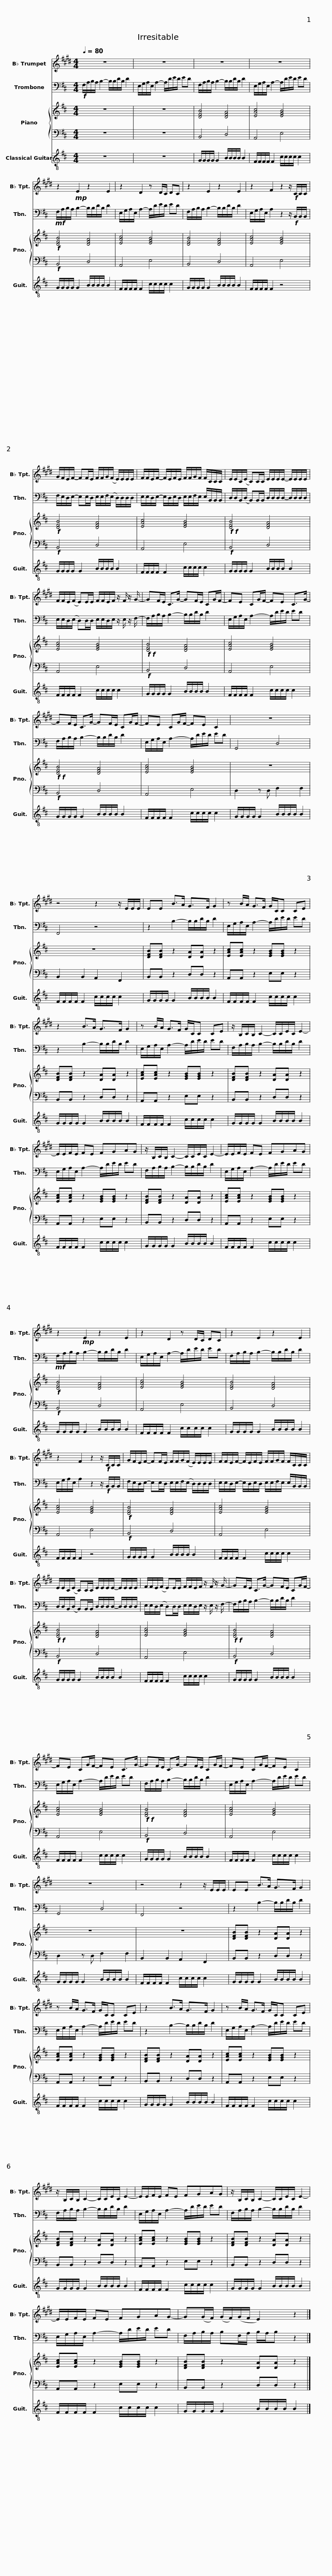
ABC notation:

X:1
%%score 1 2 { 3 | 4 } 5
L:1/8
Q:1/4=80
M:4/4
I:linebreak $
K:D
V:1 treble transpose=-2
V:2 bass
V:3 treble
V:4 bass
V:5 treble-8
V:1
[K:E] z8 | z8 | z8 |$ z8 | z2!mp! E2 z2 E2 | %5
 z2 D2 z D/C/ DC |$ z2 E2 z2 E2 | z2 F2 z2 z/!f! C/C/C/ | G/F/E/F/- FF/E/ F/F/G/(F/ E/)E/E/E/ |$ F/F/E/F/- F/E/F/E/ F/F/G/F/ F/C/C/C/ | %10
 E/E/C/(E/ C)C/C/ E/E/E/E/- E/E/E/E/ |$ F/F/E/(F/ E)E/E/ F/F/E/F/ z/ F/ z/ G/- | GF/E/ C>G- GF/E/ CG/F/- |$ FE CG/F/- FE C>G- | GF/E/ C>G- GF/E/ CG/F/- |$ %15
 FE CG/F/- FE C2 | z8 | z4 z2 z/ E/E/E/ |$ EE B>A G>F G2 | z B/A/ G>F G/C/C CE | %20
 z2 B>A G>F G2 |$ z B/A/ G>F G/C/C CE | z/ B,/C/B,/ C2- C/C/E/C/ E2- | E/E/F/E/ FE FGAG |$ z/ B,/C/B,/ C2- C/C/E/C/ E2- | %25
 E/E/F/E/ FE FGAG | z2!mp! E2 z2 E2 |$ z2 D2 z D/C/ DC | z2 E2 z2 E2 | z2 F2 z2 z/!f! C/C/C/ |$ %30
 G/F/E/F/- FF/E/ F/F/G/(F/ E/)E/E/E/ | F/F/E/F/- F/E/F/E/ F/F/G/F/ F/C/C/C/ |$ E/E/C/(E/ C)C/C/ E/E/E/E/- E/E/E/E/ | F/F/E/(F/ E)E/E/ F/F/E/F/ z/ F/ z/ G/- |$ GF/E/ C>G- GF/E/ CG/F/- | %35
 FE CG/F/- FE C>G- | GF/E/ C>G- GF/E/ CG/F/- |$ FE CG/F/- FE C2 | z8 | z4 z2 z/ E/E/E/ |$ %40
 EE B>A G>F G2 | z B/A/ G>F G/C/C CE | z2 B>A G>F G2 |$ z B/A/ G>F G/C/C CE | z/ B,/C/B,/ C2- C/C/E/C/ E2- | %45
 E/E/F/E/ FE FGAG |$ z/ B,/C/B,/ C2- C/C/E/C/ E2- | E/E/F/E/ FE FGAG- | G(G/F/) (G/F/)(G/F/ E2) z2 |] %49
V:2
!f! F,/A,/B,/A,/ B,2- B,/B,/D/B,/ D2 | E,/G,/A,/E,/ A,2- A,/D/E/D/ ED | F,/A,/B,/A,/ B,2- B,/B,/D/B,/ D2 |$ E,/G,/A,/E,/ A,2- A,/D/E/D/ ED |!mf! F,/A,/B,/A,/ B,2- B,/B,/D/B,/ D2 | %5
 E,/G,/A,/E,/ A,2- A,/D/E/D/ ED |$ F,/A,/B,/A,/ B,2- B,/B,/D/B,/ D2 | E,/G,/A,/E,/ A,2 z2 z/!f! B,,/B,,/B,,/ | F,/E,/D,/E,/- E,E,/D,/ E,/E,/F,/(E,/ D,/)D,/D,/D,/ |$ E,/E,/D,/E,/- E,/D,/E,/D,/ E,/E,/F,/E,/ E,/B,,/B,,/B,,/ | %10
 D,/D,/B,,/(D,/ B,,)B,,/B,,/ D,/D,/D,/D,/- D,/D,/D,/D,/ |$ E,/E,/D,/(E,/ D,)D,/D,/ E,/E,/D,/E,/ z/ E,/ z/ F,/- | F,/A,/B,/A,/ B,2- B,/B,/D/B,/ D2 |$ E,/G,/A,/E,/ A,2- A,/D/E/D/ ED | F,/A,/B,/A,/ B,2- B,/B,/D/B,/ D2 |$ %15
 E,/G,/A,/E,/ A,2- A,/D/E/D/ ED | G,,4 D,4 | F,,4 z4 |$ z2 B,2- B,/B,/D/B,/ D2 | E,/G,/A,/E,/ A,2- A,/D/E/D/ ED | %20
 z2 B,2- B,/B,/D/B,/ D2 |$ E,/G,/A,/E,/ A,2- A,/D/E/D/ ED | F,/A,/B,/A,/ B,2- B,/B,/D/B,/ D2 | E,/G,/A,/E,/ A,2- A,/D/E/D/ ED |$ F,/A,/B,/A,/ B,2- B,/B,/D/B,/ D2 | %25
 E,/G,/A,/E,/ A,2- A,/D/E/D/ ED |!mf! F,/A,/B,/A,/ B,2- B,/B,/D/B,/ D2 |$ E,/G,/A,/E,/ A,2- A,/D/E/D/ ED | F,/A,/B,/A,/ B,2- B,/B,/D/B,/ D2 | E,/G,/A,/E,/ A,2 z2 z/!f! B,,/B,,/B,,/ |$ %30
 F,/E,/D,/E,/- E,E,/D,/ E,/E,/F,/(E,/ D,/)D,/D,/D,/ | E,/E,/D,/E,/- E,/D,/E,/D,/ E,/E,/F,/E,/ E,/B,,/B,,/B,,/ |$ D,/D,/B,,/(D,/ B,,)B,,/B,,/ D,/D,/D,/D,/- D,/D,/D,/D,/ | E,/E,/D,/(E,/ D,)D,/D,/ E,/E,/D,/E,/ z/ E,/ z/ F,/- |$ F,/A,/B,/A,/ B,2- B,/B,/D/B,/ D2 | %35
 E,/G,/A,/E,/ A,2- A,/D/E/D/ ED | F,/A,/B,/A,/ B,2- B,/B,/D/B,/ D2 |$ E,/G,/A,/E,/ A,2- A,/D/E/D/ ED | G,,4 D,4 | F,,4 z4 |$ %40
 z2 B,2- B,/B,/D/B,/ D2 | E,/G,/A,/E,/ A,2- A,/D/E/D/ ED | z2 B,2- B,/B,/D/B,/ D2 |$ E,/G,/A,/E,/ A,2- A,/D/E/D/ ED | F,/A,/B,/A,/ B,2- B,/B,/D/B,/ D2 | %45
 E,/G,/A,/E,/ A,2- A,/D/E/D/ ED |$ F,/A,/B,/A,/ B,2- B,/B,/D/B,/ D2 | E,/G,/A,/E,/ A,2- A,/D/E/D/ ED | F,/A,/B,/A,/ B,F,/A,/ B,/A,/B, z2 |] %49
V:3
 z8 | z8 | [DFB]4 [DFA]4 |$ [EAc]4 [EGB]4 |!f! [DFB]4 [DFA]4 | %5
 [EAc]4 [EGB]4 |$ [DFB]4 [DFA]4 | [EAc]4 [EGB]4 |!f! [DFB]4 [DFA]4 |$ [EAc]4 [EGB]4 | %10
!f!!f! [DFB]4 [DFA]4 |$ [EAc]4 [EGB]4 |!f!!f! [DFB]4 [DFA]4 |$ [EAc]4 [EGB]4 |!f!!f! [DFB]4 [DFA]4 |$ %15
 [EAc]4 [EGB]4 | z8 | z8 |$ [DFB][DFB] z2 [DA][DA] z2 | [EAc][EAc] z2 [EGB][EGB] z2 | %20
 [DFB][DFB] z2 [DA][DA] z2 |$ [EAc][EAc] z2 [EGB][EGB] z2 | [DFB][DFB] z2 [DA][DA] z2 | [EAc][EAc] z2 [EGB][EGB] z2 |$ [DFB][DFB] z2 [DA][DA] z2 | %25
 [EAc][EAc] z2 [EGB][EGB] z2 |!f! [DFB]4 [DFA]4 |$ [EAc]4 [EGB]4 | [DFB]4 [DFA]4 | [EAc]4 [EGB]4 |$ %30
!f! [DFB]4 [DFA]4 | [EAc]4 [EGB]4 |$!f!!f! [DFB]4 [DFA]4 | [EAc]4 [EGB]4 |$!f!!f! [DFB]4 [DFA]4 | %35
 [EAc]4 [EGB]4 |!f!!f! [DFB]4 [DFA]4 |$ [EAc]4 [EGB]4 | z8 | z8 |$ %40
 [DFB][DFB] z2 [DA][DA] z2 | [EAc][EAc] z2 [EGB][EGB] z2 | [DFB][DFB] z2 [DA][DA] z2 |$ [EAc][EAc] z2 [EGB][EGB] z2 | [DFB][DFB] z2 [DA][DA] z2 | %45
 [EAc][EAc] z2 [EGB][EGB] z2 |$ [DFB][DFB] z2 [DA][DA] z2 | [EAc][EAc] z2 [EGB][EGB] z2 | [DFB][DFB] z2 [DA][DA] z2 |] %49
V:4
 z8 | z8 | B,,4 D,4 |$ A,,4 E,4 |!f! B,,4 D,4 | %5
 A,,4 E,4 |$ B,,4 D,4 | A,,4 E,4 |!f! B,,4 D,4 |$ A,,4 E,4 | %10
!f! B,,4 D,4 |$ A,,4 E,4 |!f! B,,4 D,4 |$ A,,4 E,4 |!f! B,,4 D,4 |$ %15
 A,,4 E,4 | D,2 z D, F,2 F,2 | B,,2 B,,2 A,,2 F,,2 |$ B,,B,, z2 D,D, z2 | A,,A,, z2 E,E, z2 | %20
 B,,B,, z2 D,D, z2 |$ A,,A,, z2 E,E, z2 | B,,B,, z2 D,D, z2 | A,,A,, z2 E,E, z2 |$ B,,B,, z2 D,D, z2 | %25
 A,,A,, z2 E,E, z2 |!f! B,,4 D,4 |$ A,,4 E,4 | B,,4 D,4 | A,,4 E,4 |$ %30
!f! B,,4 D,4 | A,,4 E,4 |$!f! B,,4 D,4 | A,,4 E,4 |$!f! B,,4 D,4 | %35
 A,,4 E,4 |!f! B,,4 D,4 |$ A,,4 E,4 | D,2 z D, F,2 F,2 | B,,2 B,,2 A,,2 F,,2 |$ %40
 B,,B,, z2 D,D, z2 | A,,A,, z2 E,E, z2 | B,,B,, z2 D,D, z2 |$ A,,A,, z2 E,E, z2 | B,,B,, z2 D,D, z2 | %45
 A,,A,, z2 E,E, z2 |$ B,,B,, z2 D,D, z2 | A,,A,, z2 E,E, z2 | B,,B,, z2 D,D, z2 |] %49
V:5
 z8 | z8 | G/G/G/G/ G2 B/B/B/B/ B2 |$ F/F/F/F/ F2 c/c/c/c/ c2 | G/G/G/G/ G2 B/B/B/B/ B2 | %5
 F/F/F/F/ F2 c/c/c/c/ c2 |$ G/G/G/G/ G2 B/B/B/B/ B2 | F/F/F/F/ F2 z4 | G/G/G/G/ G2 B/B/B/B/ B2 |$ F/F/F/F/ F2 c/c/c/c/ c2 | %10
 G/G/G/G/ G2 B/B/B/B/ B2 |$ F/F/F/F/ F2 c/c/c/c/ c2 | G/G/G/G/ G2 B/B/B/B/ B2 |$ F/F/F/F/ F2 c/c/c/c/ c2 | G/G/G/G/ G2 B/B/B/B/ B2 |$ %15
 F/F/F/F/ F2 c/c/c/c/ c2 | G/G/G/G/ G2 B/B/B/B/ B2 | F/F/F/F/ F2 c/c/c/c/ c2 |$ G/G/G/G/ G2 B/B/B/B/ B2 | F/F/F/F/ F2 c/c/c/c/ c2 | %20
 G/G/G/G/ G2 B/B/B/B/ B2 |$ F/F/F/F/ F2 c/c/c/c/ c2 | G/G/G/G/ G2 B/B/B/B/ B2 | F/F/F/F/ F2 c/c/c/c/ c2 |$ G/G/G/G/ G2 B/B/B/B/ B2 | %25
 F/F/F/F/ F2 c/c/c/c/ c2 | G/G/G/G/ G2 B/B/B/B/ B2 |$ F/F/F/F/ F2 c/c/c/c/ c2 | G/G/G/G/ G2 B/B/B/B/ B2 | F/F/F/F/ F2 z4 |$ %30
 G/G/G/G/ G2 B/B/B/B/ B2 | F/F/F/F/ F2 c/c/c/c/ c2 |$ G/G/G/G/ G2 B/B/B/B/ B2 | F/F/F/F/ F2 c/c/c/c/ c2 |$ G/G/G/G/ G2 B/B/B/B/ B2 | %35
 F/F/F/F/ F2 c/c/c/c/ c2 | G/G/G/G/ G2 B/B/B/B/ B2 |$ F/F/F/F/ F2 c/c/c/c/ c2 | G/G/G/G/ G2 B/B/B/B/ B2 | F/F/F/F/ F2 c/c/c/c/ c2 |$ %40
 G/G/G/G/ G2 B/B/B/B/ B2 | F/F/F/F/ F2 c/c/c/c/ c2 | G/G/G/G/ G2 B/B/B/B/ B2 |$ F/F/F/F/ F2 c/c/c/c/ c2 | G/G/G/G/ G2 B/B/B/B/ B2 | %45
 F/F/F/F/ F2 c/c/c/c/ c2 |$ G/G/G/G/ G2 B/B/B/B/ B2 | F/F/F/F/ F2 c/c/c/c/ c2 | G/G/G/G/ G2 B/B/B/B/ B2 |] %49
